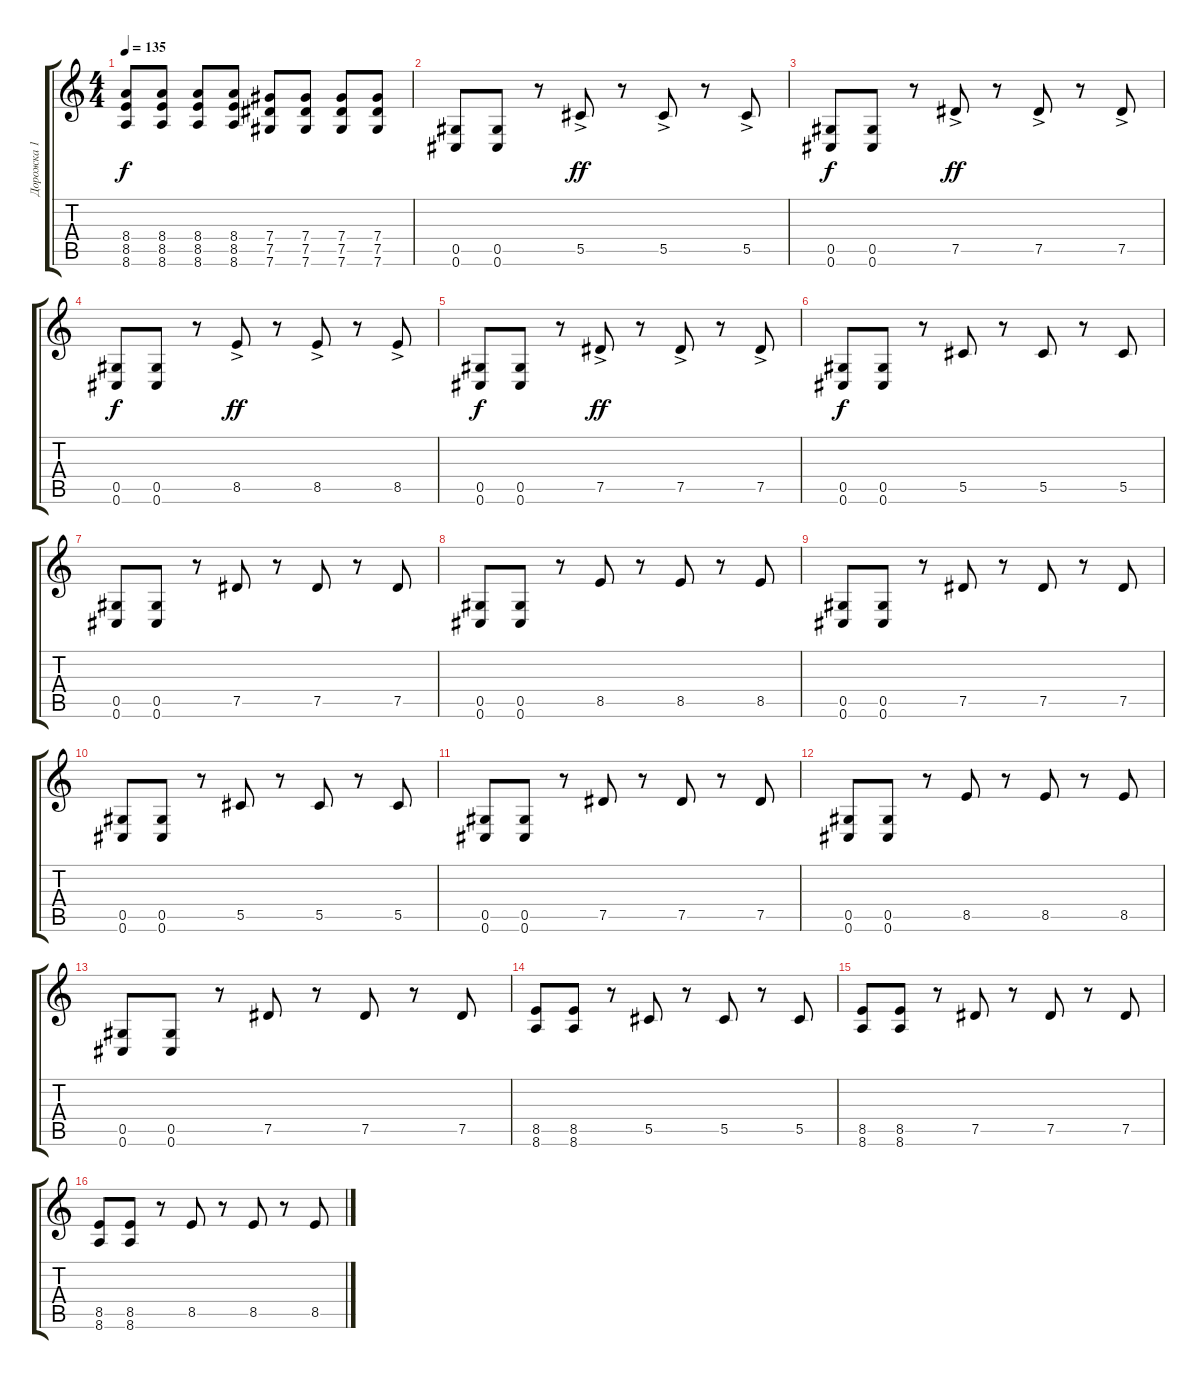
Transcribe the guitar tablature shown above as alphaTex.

\track ("Дорожка 1" "Дорожка 1") {instrument overdrivenguitar}
\staff {score tabs}
\tuning (Eb4 Bb3 Gb3 Db3 Ab2 Db2) {hide}
\ts (4 4)
\tempo 135
\clef g2
\ks c
(8.4 8.5 8.6).8{dy f} (8.4 8.5 8.6).8 (8.4 8.5 8.6).8 (8.4 8.5 8.6).8 (7.4 7.5 7.6).8 (7.4 7.5 7.6).8 (7.4 7.5 7.6).8 (7.4 7.5 7.6).8 |
(0.5 0.6).8 (0.5 0.6).8 r.8 5.5{ac}.8{dy ff} r.8 5.5{ac}.8 r.8 5.5{ac}.8 |
(0.5 0.6).8{dy f} (0.5 0.6).8 r.8 7.5{ac}.8{dy ff} r.8 7.5{ac}.8 r.8 7.5{ac}.8 |
(0.5 0.6).8{dy f} (0.5 0.6).8 r.8 8.5{ac}.8{dy ff} r.8 8.5{ac}.8 r.8 8.5{ac}.8 |
(0.5 0.6).8{dy f} (0.5 0.6).8 r.8 7.5{ac}.8{dy ff} r.8 7.5{ac}.8 r.8 7.5{ac}.8 |
(0.5 0.6).8{dy f} (0.5 0.6).8 r.8 5.5.8 r.8 5.5.8 r.8 5.5.8 |
(0.5 0.6).8 (0.5 0.6).8 r.8 7.5.8 r.8 7.5.8 r.8 7.5.8 |
(0.5 0.6).8 (0.5 0.6).8 r.8 8.5.8 r.8 8.5.8 r.8 8.5.8 |
(0.5 0.6).8 (0.5 0.6).8 r.8 7.5.8 r.8 7.5.8 r.8 7.5.8 |
(0.5 0.6).8 (0.5 0.6).8 r.8 5.5.8 r.8 5.5.8 r.8 5.5.8 |
(0.5 0.6).8 (0.5 0.6).8 r.8 7.5.8 r.8 7.5.8 r.8 7.5.8 |
(0.5 0.6).8 (0.5 0.6).8 r.8 8.5.8 r.8 8.5.8 r.8 8.5.8 |
(0.5 0.6).8 (0.5 0.6).8 r.8 7.5.8 r.8 7.5.8 r.8 7.5.8 |
(8.5 8.6).8 (8.5 8.6).8 r.8 5.5.8 r.8 5.5.8 r.8 5.5.8 |
(8.5 8.6).8 (8.5 8.6).8 r.8 7.5.8 r.8 7.5.8 r.8 7.5.8 |
(8.5 8.6).8 (8.5 8.6).8 r.8 8.5.8 r.8 8.5.8 r.8 8.5.8
